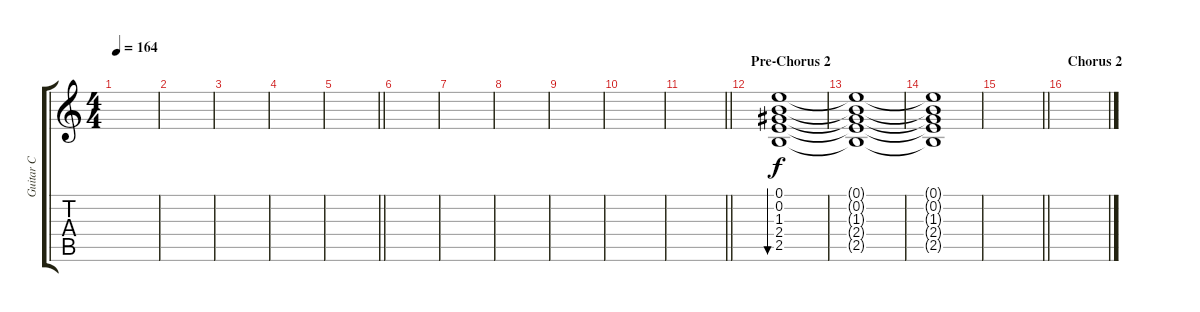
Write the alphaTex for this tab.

\track ("Guitar C" "Guitar C") {instrument distortionguitar}
\staff {score tabs}
\tuning (E4 B3 G3 D3 A2 D2) {hide}
\ts (4 4)
\tempo 164
\clef g2
\ks c
|
|
|
|
\barLineRight lightlight
|
|
|
|
|
|
\barLineRight lightlight
|
\section ("" "Pre-Chorus 2")
(0.1 0.2 1.3 2.4 2.5).1{bu 480 volume 4 instrument overdrivenguitar} |
(0.1{t} 0.2{t} 1.3{t} 2.4{t} 2.5{t}).1 |
(0.1{t} 0.2{t} 1.3{t} 2.4{t} 2.5{t}).1 |
\barLineRight lightlight
|
\section ("" "Chorus 2")
